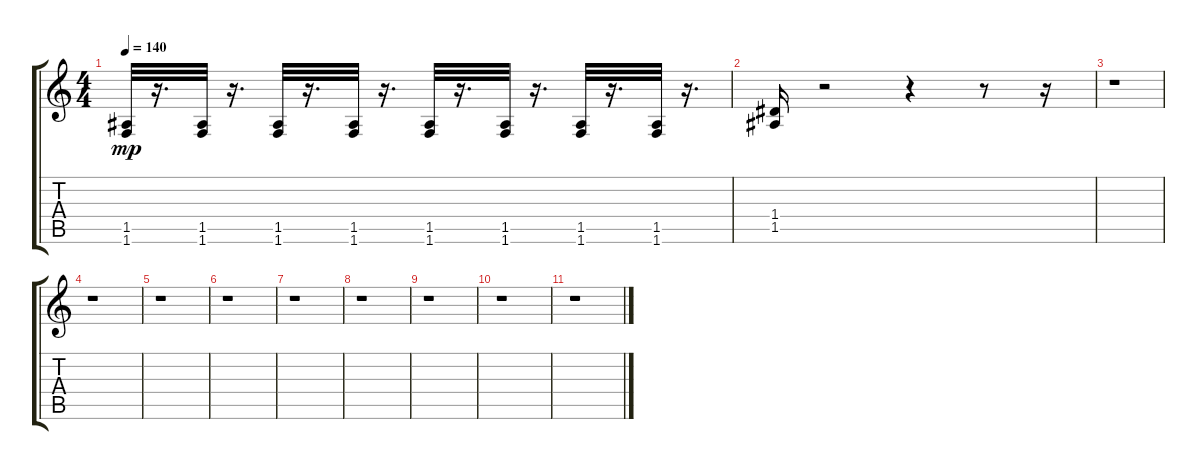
\track "" {instrument overdrivenguitar}
\staff {score tabs}
\tuning (E4 B3 G3 D3 A2 E2) {hide}
\ts (4 4)
\tempo 140
\clef g2
\ks c
(1.5 1.6).32{dy mp} r.16{d} (1.5 1.6).32 r.16{d} (1.5 1.6).32 r.16{d} (1.5 1.6).32 r.16{d} (1.5 1.6).32 r.16{d} (1.5 1.6).32 r.16{d} (1.5 1.6).32 r.16{d} (1.5 1.6).32 r.16{d} |
(1.4 1.5).16 r.2 r.4 r.8 r.16 |
r.1 |
r.1 |
r.1 |
r.1 |
r.1 |
r.1 |
r.1 |
r.1 |
r.1
